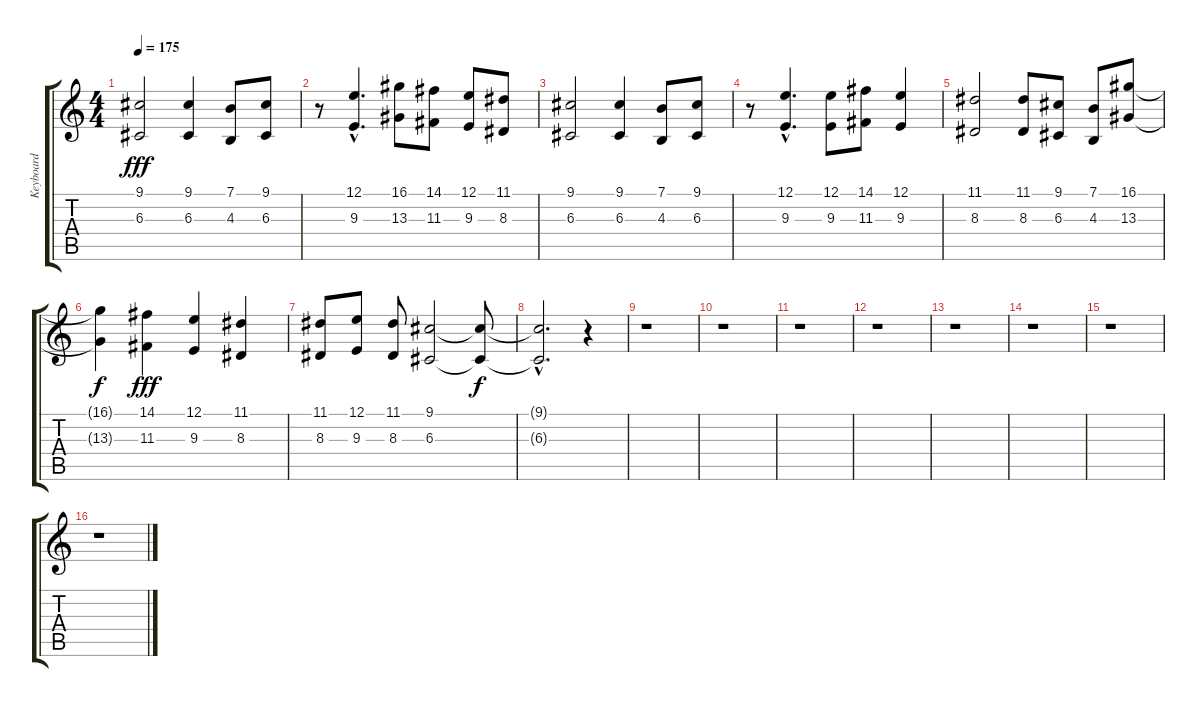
\track ("Keyboard" "Keyboard") {instrument lead2sawtooth}
\staff {score tabs}
\tuning (E4 B3 G3 D3 A2 E2) {hide}
\ts (4 4)
\tempo 175
\clef g2
\ks c
(9.1 6.3).2{dy fff} (9.1 6.3).4 (7.1 4.3).8 (9.1 6.3).8 |
r.8 (12.1{hac} 9.3{hac}).4{d} (16.1 13.3).8 (14.1 11.3).8 (12.1 9.3).8 (11.1 8.3).8 |
(9.1 6.3).2 (9.1 6.3).4 (7.1 4.3).8 (9.1 6.3).8 |
r.8 (12.1{hac} 9.3{hac}).4{d} (12.1 9.3).8 (14.1 11.3).8 (12.1 9.3).4 |
(11.1 8.3).2 (11.1 8.3).8 (9.1 6.3).8 (7.1 4.3).8 (16.1 13.3).8 |
(16.1{t} 13.3{t}).4{dy f} (14.1 11.3).4{dy fff} (12.1 9.3).4 (11.1 8.3).4 |
(11.1 8.3).8 (12.1 9.3).8 (11.1 8.3).8 (9.1 6.3).2 (9.1{t} 6.3{t}).8{dy f} |
(9.1{hac t} 6.3{hac t}).2{d} r.4 |
r.1 |
r.1 |
r.1 |
r.1 |
r.1 |
r.1 |
r.1 |
r.1
